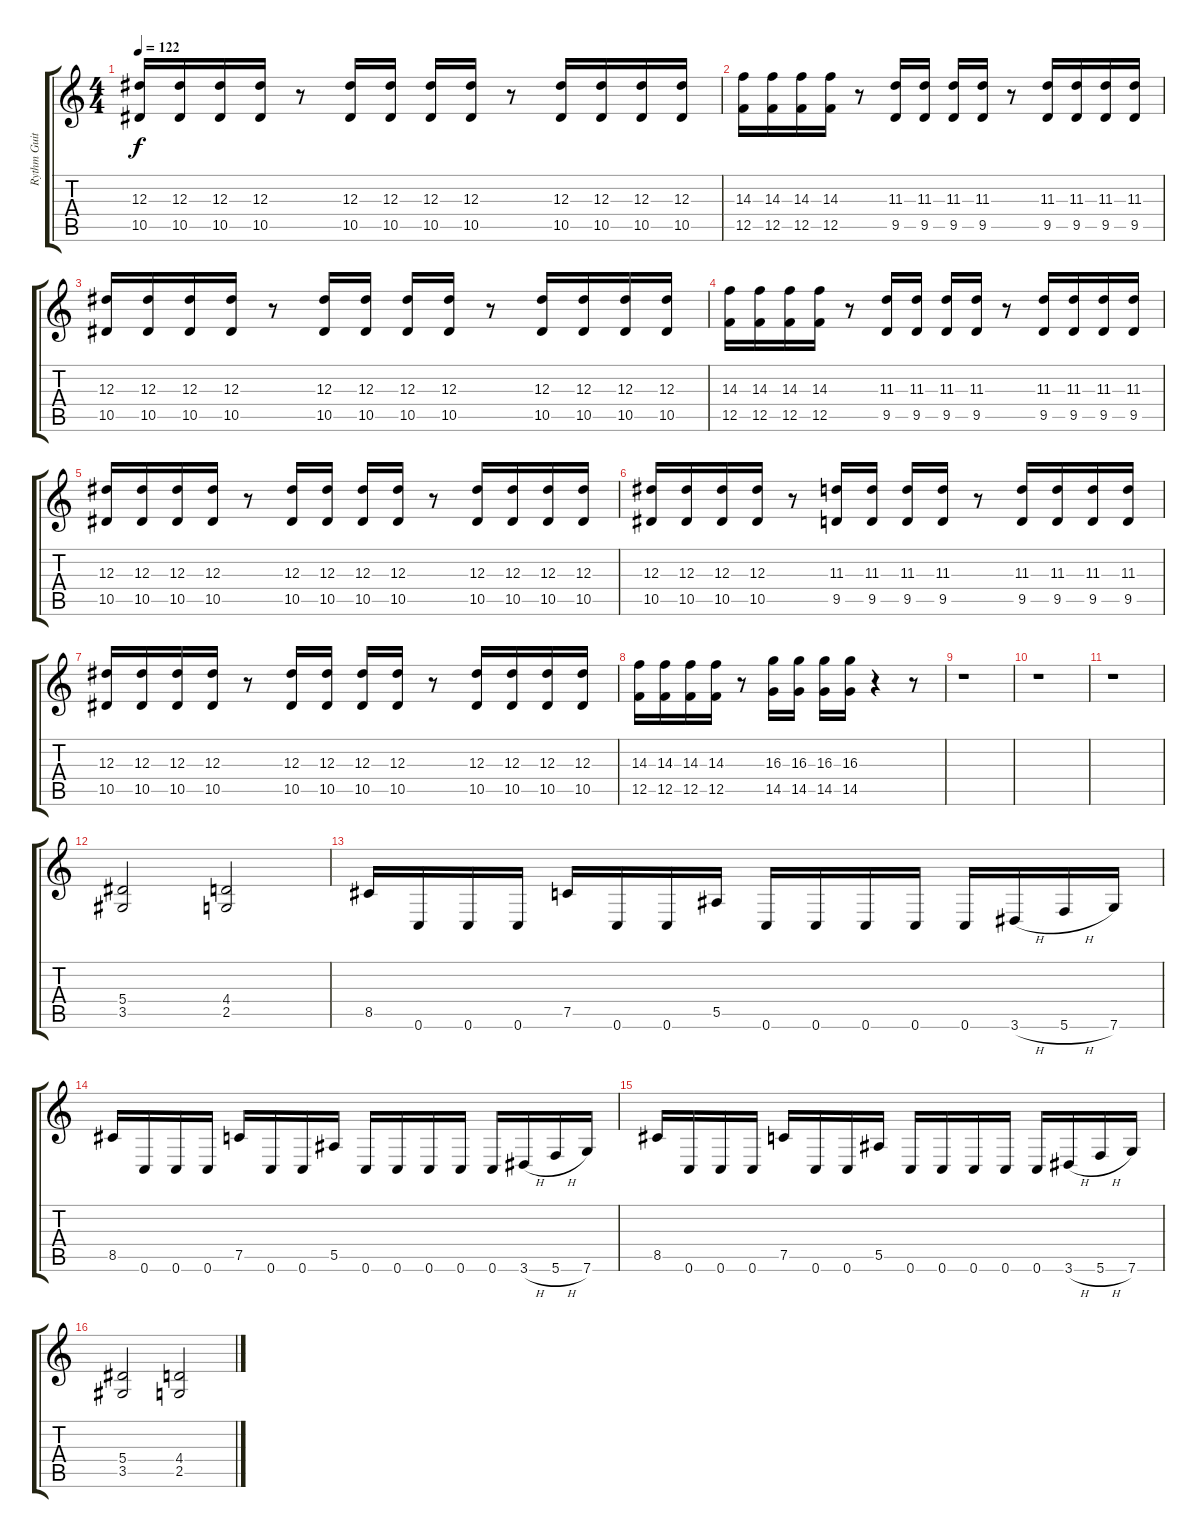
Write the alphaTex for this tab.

\track ("Rythm Guitar (Right)" "Rythm Guit") {instrument distortionguitar}
\staff {score tabs}
\tuning (C4 G3 Eb3 Bb2 F2 C2) {hide}
\ts (4 4)
\tempo 122
\clef g2
\ks c
(12.3 10.5).16{dy f} (12.3 10.5).16 (12.3 10.5).16 (12.3 10.5).16 r.8 (12.3 10.5).16 (12.3 10.5).16 (12.3 10.5).16 (12.3 10.5).16 r.8 (12.3 10.5).16 (12.3 10.5).16 (12.3 10.5).16 (12.3 10.5).16 |
(14.3 12.5).16 (14.3 12.5).16 (14.3 12.5).16 (14.3 12.5).16 r.8 (11.3 9.5).16 (11.3 9.5).16 (11.3 9.5).16 (11.3 9.5).16 r.8 (11.3 9.5).16 (11.3 9.5).16 (11.3 9.5).16 (11.3 9.5).16 |
(12.3 10.5).16 (12.3 10.5).16 (12.3 10.5).16 (12.3 10.5).16 r.8 (12.3 10.5).16 (12.3 10.5).16 (12.3 10.5).16 (12.3 10.5).16 r.8 (12.3 10.5).16 (12.3 10.5).16 (12.3 10.5).16 (12.3 10.5).16 |
(14.3 12.5).16 (14.3 12.5).16 (14.3 12.5).16 (14.3 12.5).16 r.8 (11.3 9.5).16 (11.3 9.5).16 (11.3 9.5).16 (11.3 9.5).16 r.8 (11.3 9.5).16 (11.3 9.5).16 (11.3 9.5).16 (11.3 9.5).16 |
(12.3 10.5).16 (12.3 10.5).16 (12.3 10.5).16 (12.3 10.5).16 r.8 (12.3 10.5).16 (12.3 10.5).16 (12.3 10.5).16 (12.3 10.5).16 r.8 (12.3 10.5).16 (12.3 10.5).16 (12.3 10.5).16 (12.3 10.5).16 |
(12.3 10.5).16 (12.3 10.5).16 (12.3 10.5).16 (12.3 10.5).16 r.8 (11.3 9.5).16 (11.3 9.5).16 (11.3 9.5).16 (11.3 9.5).16 r.8 (11.3 9.5).16 (11.3 9.5).16 (11.3 9.5).16 (11.3 9.5).16 |
(12.3 10.5).16 (12.3 10.5).16 (12.3 10.5).16 (12.3 10.5).16 r.8 (12.3 10.5).16 (12.3 10.5).16 (12.3 10.5).16 (12.3 10.5).16 r.8 (12.3 10.5).16 (12.3 10.5).16 (12.3 10.5).16 (12.3 10.5).16 |
(14.3 12.5).16 (14.3 12.5).16 (14.3 12.5).16 (14.3 12.5).16 r.8 (16.3 14.5).16 (16.3 14.5).16 (16.3 14.5).16 (16.3 14.5).16 r.4 r.8 |
r.1 |
r.1 |
r.1 |
(5.4 3.5).2 (4.4 2.5).2 |
8.5.16 0.6.16 0.6.16 0.6.16 7.5.16 0.6.16 0.6.16 5.5.16 0.6.16 0.6.16 0.6.16 0.6.16 0.6.16 3.6{h}.16 5.6{h}.16 7.6.16 |
8.5.16 0.6.16 0.6.16 0.6.16 7.5.16 0.6.16 0.6.16 5.5.16 0.6.16 0.6.16 0.6.16 0.6.16 0.6.16 3.6{h}.16 5.6{h}.16 7.6.16 |
8.5.16 0.6.16 0.6.16 0.6.16 7.5.16 0.6.16 0.6.16 5.5.16 0.6.16 0.6.16 0.6.16 0.6.16 0.6.16 3.6{h}.16 5.6{h}.16 7.6.16 |
(5.4 3.5).2 (4.4 2.5).2
